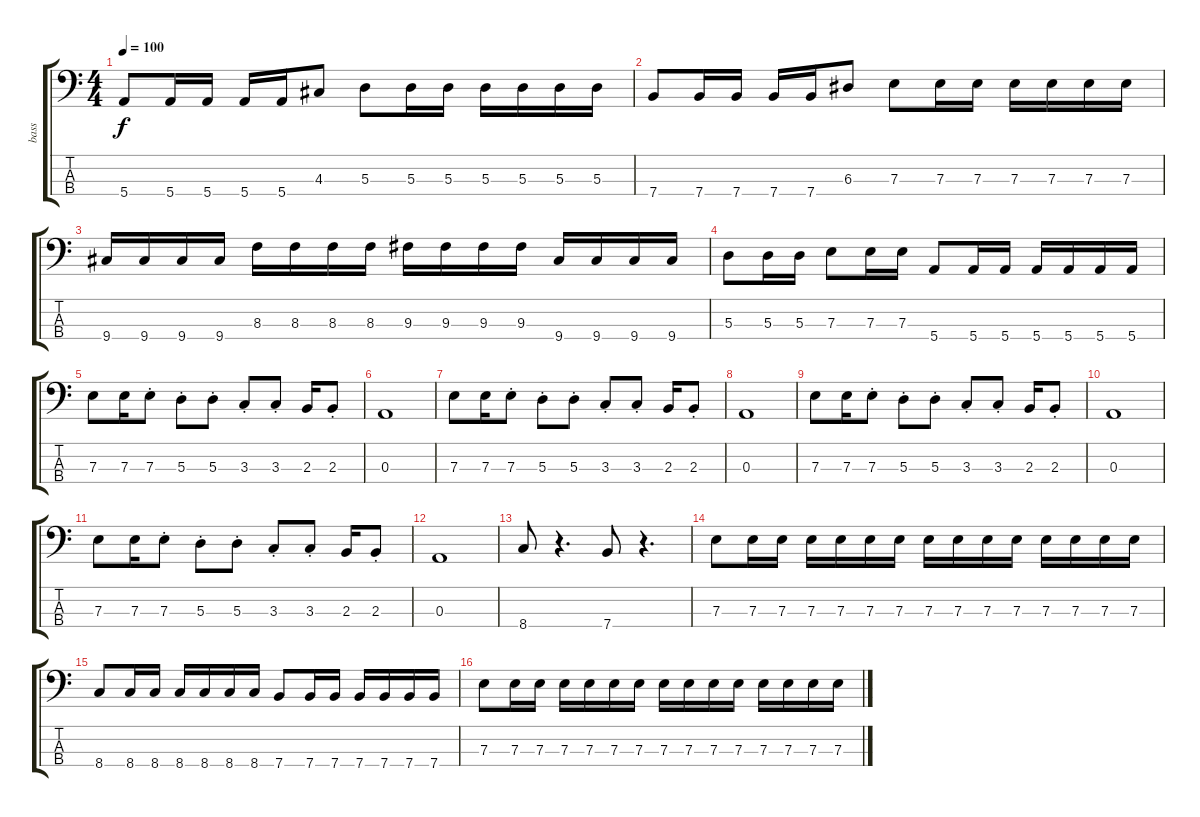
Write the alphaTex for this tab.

\track ("bass" "bass") {instrument electricbasspick}
\staff {score tabs}
\tuning (G2 D2 A1 E1) {hide}
\ts (4 4)
\tempo 100
\clef f4
\ks aminor
5.4.8{dy f} 5.4.16 5.4.16 5.4.16 5.4.16 4.3.8 5.3.8 5.3.16 5.3.16 5.3.16 5.3.16 5.3.16 5.3.16 |
7.4.8 7.4.16 7.4.16 7.4.16 7.4.16 6.3.8 7.3.8 7.3.16 7.3.16 7.3.16 7.3.16 7.3.16 7.3.16 |
9.4.16 9.4.16 9.4.16 9.4.16 8.3.16 8.3.16 8.3.16 8.3.16 9.3.16 9.3.16 9.3.16 9.3.16 9.4.16 9.4.16 9.4.16 9.4.16 |
5.3.8 5.3.16 5.3.16 7.3.8 7.3.16 7.3.16 5.4.8 5.4.16 5.4.16 5.4.16 5.4.16 5.4.16 5.4.16 |
7.3.8 7.3.16 7.3{st}.8 5.3{st}.8 5.3{st}.8 3.3{st}.8 3.3{st}.8 2.3.16 2.3{st}.8 |
0.3.1 |
7.3.8 7.3.16 7.3{st}.8 5.3{st}.8 5.3{st}.8 3.3{st}.8 3.3{st}.8 2.3.16 2.3{st}.8 |
0.3.1 |
7.3.8 7.3.16 7.3{st}.8 5.3{st}.8 5.3{st}.8 3.3{st}.8 3.3{st}.8 2.3.16 2.3{st}.8 |
0.3.1 |
7.3.8 7.3.16 7.3{st}.8 5.3{st}.8 5.3{st}.8 3.3{st}.8 3.3{st}.8 2.3.16 2.3{st}.8 |
0.3.1 |
8.4.8 r.4{d} 7.4.8 r.4{d} |
7.3.8 7.3.16 7.3.16 7.3.16 7.3.16 7.3.16 7.3.16 7.3.16 7.3.16 7.3.16 7.3.16 7.3.16 7.3.16 7.3.16 7.3.16 |
8.4.8 8.4.16 8.4.16 8.4.16 8.4.16 8.4.16 8.4.16 7.4.8 7.4.16 7.4.16 7.4.16 7.4.16 7.4.16 7.4.16 |
7.3.8 7.3.16 7.3.16 7.3.16 7.3.16 7.3.16 7.3.16 7.3.16 7.3.16 7.3.16 7.3.16 7.3.16 7.3.16 7.3.16 7.3.16
